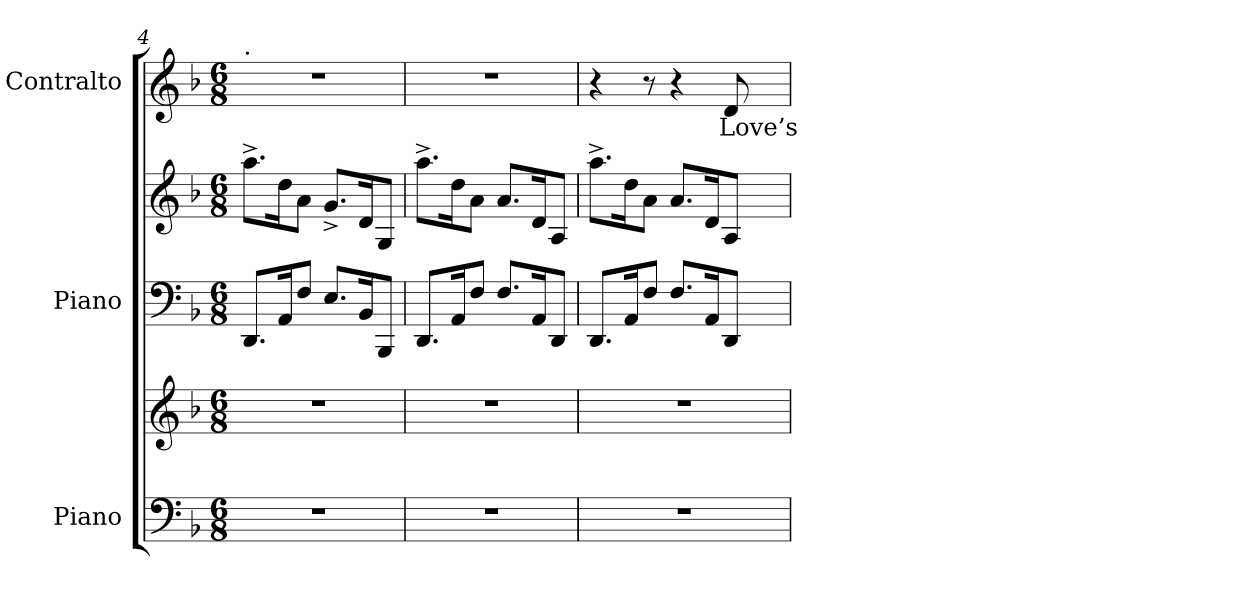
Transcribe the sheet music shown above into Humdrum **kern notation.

**kern	**kern	**kern	**kern	**kern	**text	**dynam
*part3	*part3	*part2	*part2	*part1	*part1	*part1
*staff5	*staff4	*staff3	*staff2	*staff1	*staff1	*staff1
*I"Piano	*	*I"Piano	*	*I"Contralto	*	*
*I'Pno	*	*I'Pno	*	*	*	*
*clefF4	*clefG2	*clefF4	*clefG2	*clefG2	*	*
*k[b-]	*k[b-]	*k[b-]	*k[b-]	*k[b-]	*	*
*M6/8	*M6/8	*M6/8	*M6/8	*M6/8	*	*
=4	=4	=4	=4	=4	=4	=4
!	!	!	!	!LO:TX:a:t=.	!	!
2.r	2.r	8.DD/L	8.aa^\L	2.r	.	.
.	.	16AA/K	16dd\K	.	.	.
.	.	8F/J	8a\J	.	.	.
.	.	8.E/L	8.g^/L	.	.	.
.	.	16BB-/K	16d/K	.	.	.
.	.	8BBB-/J	8G/J	.	.	.
=5	=5	=5	=5	=5	=5	=5
2.r	2.r	8.DD/L	8.aa^\L	2.r	.	.
.	.	16AA/K	16dd\K	.	.	.
.	.	8F/J	8a\J	.	.	.
.	.	8.F/L	8.a/L	.	.	.
.	.	16AA/K	16d/K	.	.	.
.	.	8DD/J	8A/J	.	.	.
!!LO:LB:g=z
=6	=6	=6	=6	=6	=6	=6
2.r	2.r	8.DD/L	8.aa^\L	4r	.	.
.	.	16AA/K	16dd\K	.	.	.
.	.	8F/J	8a\J	8r	.	.
.	.	8.F/L	8.a/L	4r	.	.
.	.	16AA/K	16d/K	.	.	.
!	!	!	!	!	!LO:LY:b	!LO:DY:a
!	!	!	!	!	!	!LO:DY:n=1:a
.	.	8DD/J	8A/J	8d/	Love’s	mp other-dynamics
=	=	=	=	=	=	=
*-	*-	*-	*-	*-	*-	*-
